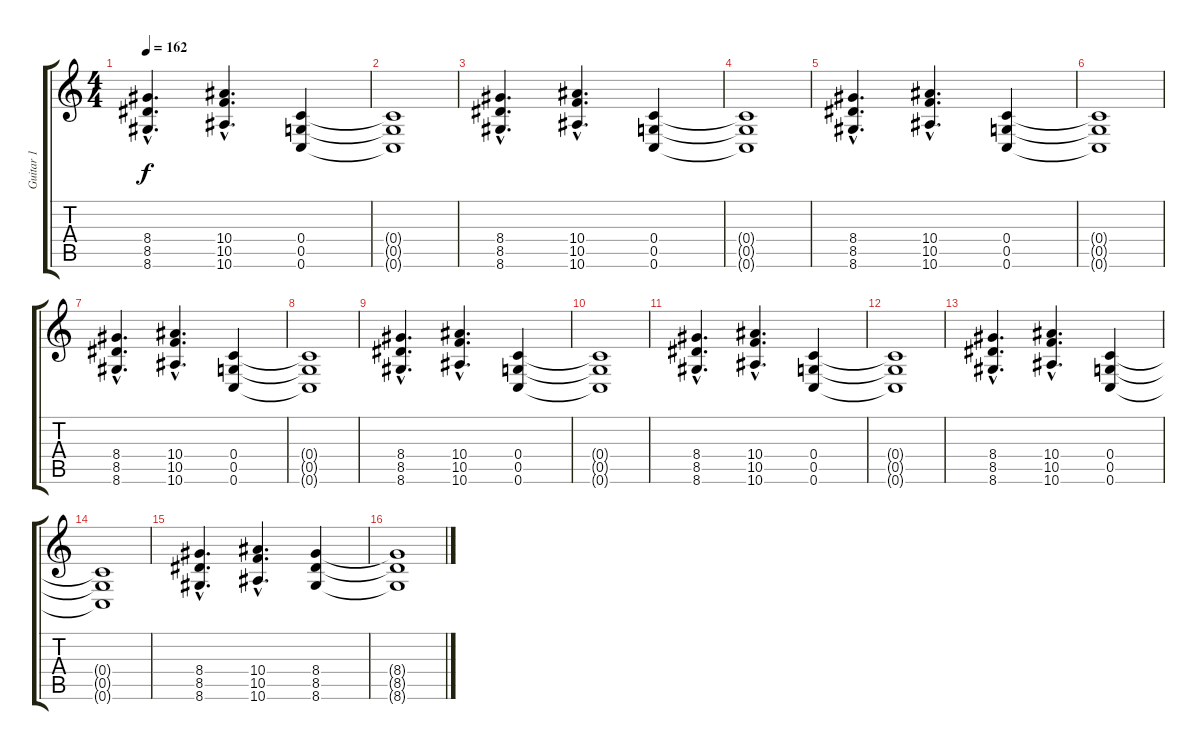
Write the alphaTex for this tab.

\track ("Guitar 1" "Guitar 1") {instrument distortionguitar}
\staff {score tabs}
\tuning (D4 A3 F3 C3 G2 C2) {hide}
\ts (4 4)
\tempo 162
\clef g2
\ks c
(8.4{hac} 8.5{hac} 8.6{hac}).4{d dy f} (10.4{hac} 10.5{hac} 10.6{hac}).4{d} (0.4 0.5 0.6).4 |
(0.4{t} 0.5{t} 0.6{t}).1 |
(8.4{hac} 8.5{hac} 8.6{hac}).4{d} (10.4{hac} 10.5{hac} 10.6{hac}).4{d} (0.4 0.5 0.6).4 |
(0.4{t} 0.5{t} 0.6{t}).1 |
(8.4{hac} 8.5{hac} 8.6{hac}).4{d} (10.4{hac} 10.5{hac} 10.6{hac}).4{d} (0.4 0.5 0.6).4 |
(0.4{t} 0.5{t} 0.6{t}).1 |
(8.4{hac} 8.5{hac} 8.6{hac}).4{d} (10.4{hac} 10.5{hac} 10.6{hac}).4{d} (0.4 0.5 0.6).4 |
(0.4{t} 0.5{t} 0.6{t}).1 |
(8.4{hac} 8.5{hac} 8.6{hac}).4{d} (10.4{hac} 10.5{hac} 10.6{hac}).4{d} (0.4 0.5 0.6).4 |
(0.4{t} 0.5{t} 0.6{t}).1 |
(8.4{hac} 8.5{hac} 8.6{hac}).4{d} (10.4{hac} 10.5{hac} 10.6{hac}).4{d} (0.4 0.5 0.6).4 |
(0.4{t} 0.5{t} 0.6{t}).1 |
(8.4{hac} 8.5{hac} 8.6{hac}).4{d} (10.4{hac} 10.5{hac} 10.6{hac}).4{d} (0.4 0.5 0.6).4 |
(0.4{t} 0.5{t} 0.6{t}).1 |
(8.4{hac} 8.5{hac} 8.6{hac}).4{d} (10.4{hac} 10.5{hac} 10.6{hac}).4{d} (8.4 8.5 8.6).4 |
(8.4{t} 8.5{t} 8.6{t}).1{volume 10}
